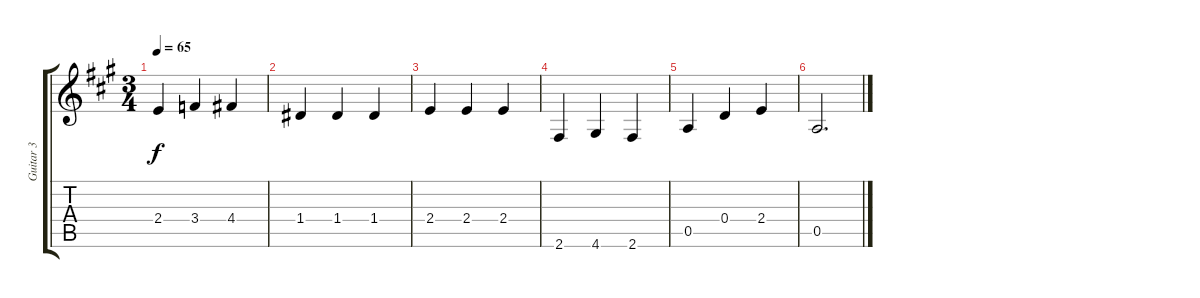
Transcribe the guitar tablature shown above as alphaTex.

\track ("Guitar 3" "Guitar 3") {instrument acousticguitarnylon}
\staff {score tabs}
\tuning (E4 B3 G3 D3 A2 E2) {hide}
\ts (3 4)
\tempo 65
\clef g2
\ks a
2.4.4{dy f} 3.4.4 4.4.4 |
1.4.4 1.4.4 1.4.4 |
2.4.4 2.4.4 2.4.4 |
2.6.4 4.6.4 2.6.4 |
0.5.4 0.4.4 2.4.4 |
0.5.2{d}
